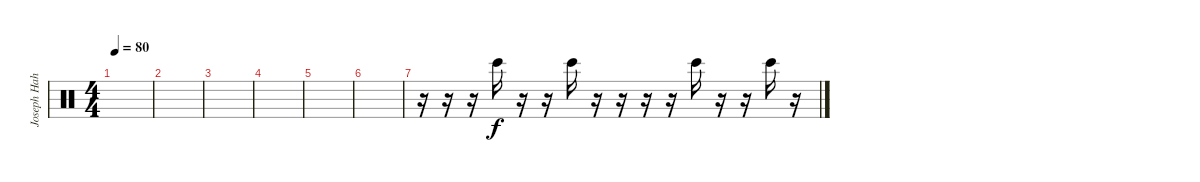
\track ("Joseph Hahn (Turntables)" "Joseph Hah") {instrument percussion}
\staff {score}
\articulation defaults
\ts (4 4)
\tempo 80
\clef neutral
\ks c
|
|
|
|
|
|
r.16 r.16 r.16 "Bongo High (hit)".16 r.16 r.16 "Bongo High (hit)".16 r.16 r.16 r.16 r.16 "Bongo High (hit)".16 r.16 r.16 "Bongo High (hit)".16 r.16
